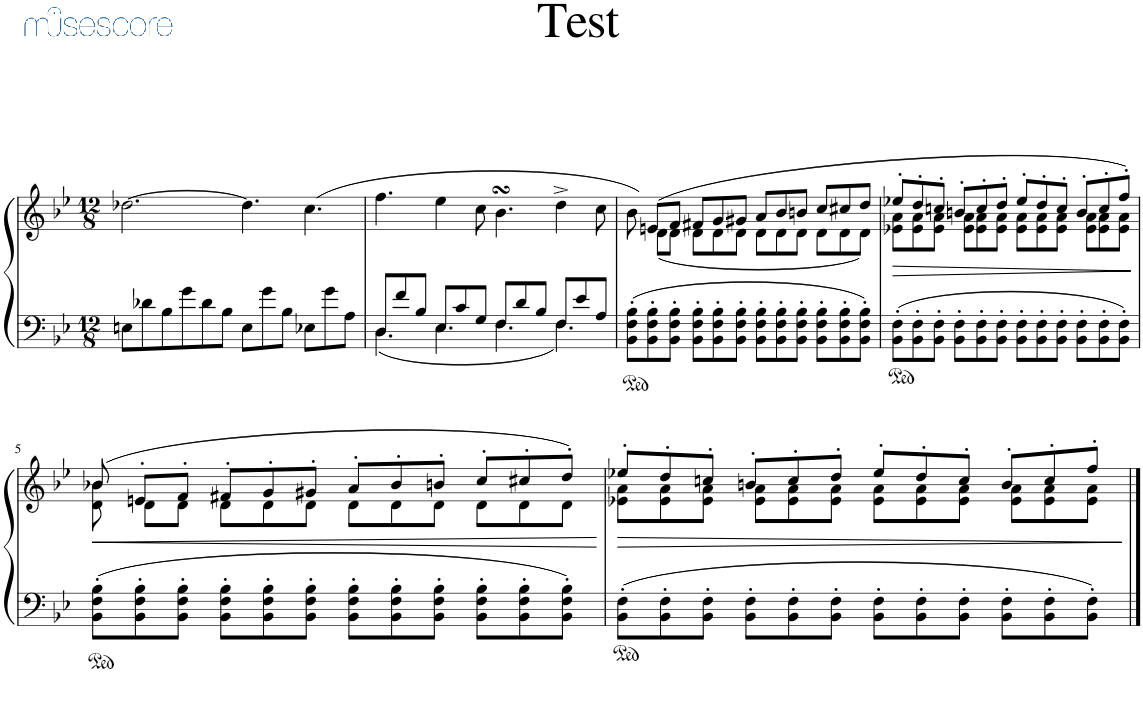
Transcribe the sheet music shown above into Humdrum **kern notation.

**kern	**kern	**dynam
*part1	*part1	*part1
*staff2	*staff1	*staff1/2
*I"Piano	*	*
*I'Pno.	*	*
*clefF4	*clefG2	*
*k[b-e-]	*k[b-e-]	*
*M12/8	*M12/8	*
=1	=1	=1
8En\L	[2.dd-X\	.
8d-X\	.	.
8B-\	.	.
8g\	.	.
8d-\	.	.
8B-\J	.	.
8E\L	4.dd-\]	.
8g\	.	.
8B-\J	.	.
8E-X\L	(4.cc\	.
8g\	.	.
8A\J	.	.
=2	=2	=2
!LO:N:head=solid	!	!
*^	*	*
8D/L	4.D\	4.ff\	.
8f/	.	.	.
8B-/J	.	.	.
!LO:N:head=solid	!	!	!
8E-/L	4.E-\	4ee-\	.
8c/	.	.	.
8G/J	.	8cc\	.
!LO:N:head=solid	!	!	!
8F/L	4.F\	4.b-sSSs\	.
8d/	.	.	.
8B-/J	.	.	.
!LO:N:head=solid	!	!	!
8F/L	4.F\	4dd^\	.
8e-/	.	.	.
8A/J	.	8cc\	.
*v	*v	*	*
=3	=3	=3
*	*^	*
8BB-\'> 8F\'> 8B-\'>L	8b-\)	8ryy	.
8BB-\'> 8F\'> 8B-\'>	(8en/L	(8d\L	.
8BB-\'> 8F\'> 8B-\'>J	8f/J	8d\J	.
8BB-\'> 8F\'> 8B-\'>L	8f#X/L	8d\L	.
8BB-\'> 8F\'> 8B-\'>	8g/	8d\	.
8BB-\'> 8F\'> 8B-\'>J	8g#X/J	8d\J	.
8BB-\'> 8F\'> 8B-\'>L	8a/L	8d\L	.
8BB-\'> 8F\'> 8B-\'>	8b-/	8d\	.
8BB-\'> 8F\'> 8B-\'>J	8bn/J	8d\J	.
8BB-\'> 8F\'> 8B-\'>L	8cc/L	8d\L	.
8BB-\'> 8F\'> 8B-\'>	8cc#X/	8d\	.
8BB-\'> 8F\'> 8B-\'>J	8dd/J	8d\J)	.
=4	=4	=4	=4
!	!	!	!LO:HP:b
8BB-\' 8F\'L	8ee-X'/L	8e-X\ 8a\L	>
8BB-\' 8F\'	8dd'/	8e-\ 8a\	.
8BB-\' 8F\'J	8ccn'/J	8e-\ 8a\J	.
8BB-\' 8F\'L	8bn'/L	8e-\ 8a\L	.
8BB-\' 8F\'	8cc'/	8e-\ 8a\	.
8BB-\' 8F\'J	8dd'/J	8e-\ 8a\J	.
8BB-\' 8F\'L	8ee-'/L	8e-\ 8a\L	.
8BB-\' 8F\'	8dd'/	8e-\ 8a\	.
8BB-\' 8F\'J	8cc'/J	8e-\ 8a\J	.
8BB-\' 8F\'L	8b'/L	8e-\ 8a\L	.
8BB-\' 8F\'	8cc'/	8e-\ 8a\	.
8BB-\' 8F\'J	8ff'/J)	8e-\ 8a\J	.
*	*v	*v	*
.	.	]
!!LO:LB:g=z
=5	=5	=5
!	!	!LO:HP:b
*	*^	*
8BB-\'> 8F\'> 8B-\'>L	(8b-/	8d\ 8b-X\	<
8BB-\'> 8F\'> 8B-\'>	8en'/L	8d\L	.
8BB-\'> 8F\'> 8B-\'>J	8f'/J	8d\J	.
8BB-\'> 8F\'> 8B-\'>L	8f#X'/L	8d\L	.
8BB-\'> 8F\'> 8B-\'>	8g'/	8d\	.
8BB-\'> 8F\'> 8B-\'>J	8g#X'/J	8d\J	.
8BB-\'> 8F\'> 8B-\'>L	8a'/L	8d\L	.
8BB-\'> 8F\'> 8B-\'>	8b-'/	8d\	.
8BB-\'> 8F\'> 8B-\'>J	8bn'/J	8d\J	.
8BB-\'> 8F\'> 8B-\'>L	8cc'/L	8d\L	.
8BB-\'> 8F\'> 8B-\'>	8cc#X'/	8d\	.
8BB-\'> 8F\'> 8B-\'>J	8dd'/J)	8d\J	.
*	*v	*v	*
.	.	[
=6	=6	=6
!	!	!LO:HP:b
*	*^	*
8BB-\' 8F\'L	8ee-X'/L	8e-X\ 8a\L	>
8BB-\' 8F\'	8dd'/	8e-\ 8a\	.
8BB-\' 8F\'J	8ccn'/J	8e-\ 8a\J	.
8BB-\' 8F\'L	8bn'/L	8e-\ 8a\L	.
8BB-\' 8F\'	8cc'/	8e-\ 8a\	.
8BB-\' 8F\'J	8dd'/J	8e-\ 8a\J	.
8BB-\' 8F\'L	8ee-'/L	8e-\ 8a\L	.
8BB-\' 8F\'	8dd'/	8e-\ 8a\	.
8BB-\' 8F\'J	8cc'/J	8e-\ 8a\J	.
8BB-\' 8F\'L	8b'/L	8e-\ 8a\L	.
8BB-\' 8F\'	8cc'/	8e-\ 8a\	.
8BB-\' 8F\'J	8ff'/J	8e-\ 8a\J	.
*	*v	*v	*
.	.	]
==	==	==
*-	*-	*-
